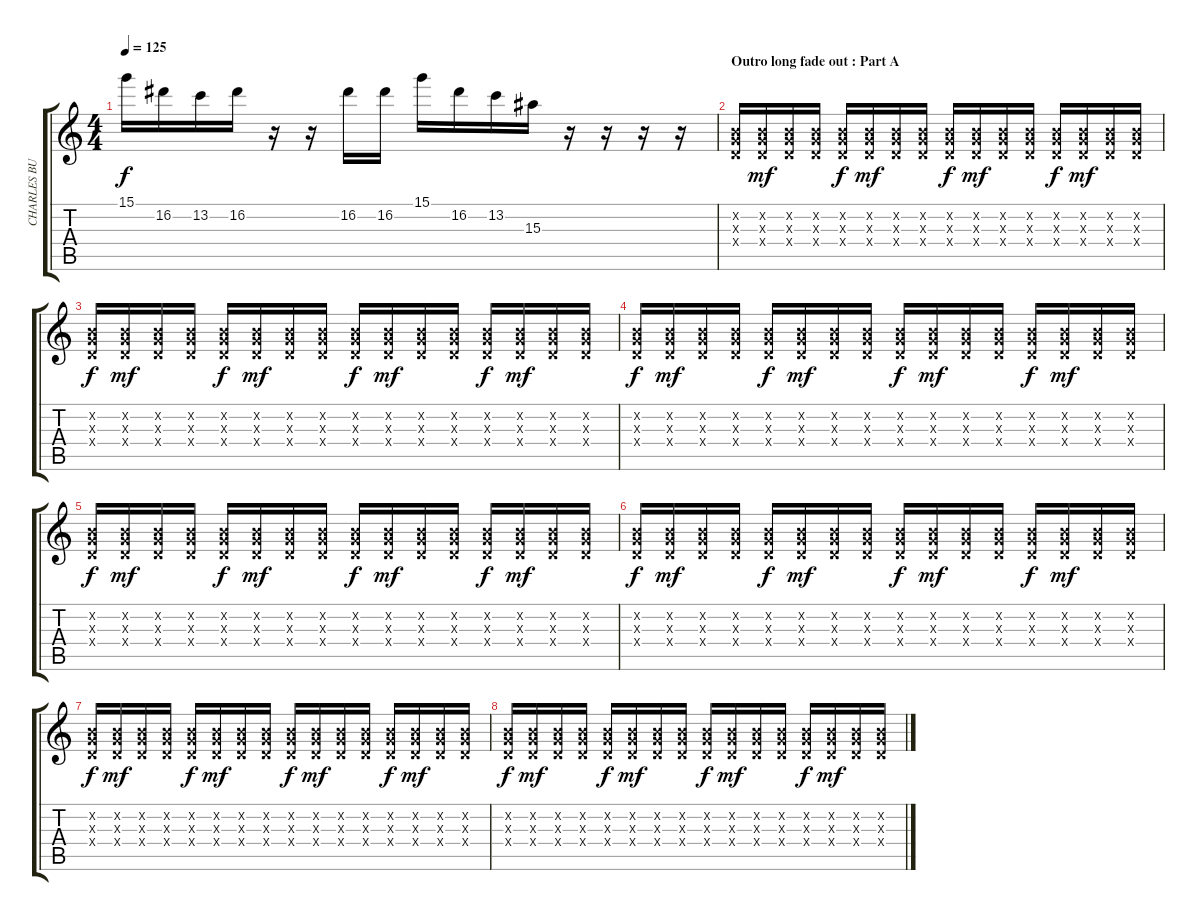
\track ("CHARLES BURCHILL!!!" "CHARLES BU") {instrument distortionguitar}
\staff {score tabs}
\tuning (E4 B3 G3 D3 A2 E2) {hide}
\ts (4 4)
\tempo 125
\clef g2
\ks c
15.1.16{dy f} 16.2.16 13.2.16 16.2.16 r.16 r.16 16.2.16 16.2.16 15.1.16 16.2.16 13.2.16 15.3.16 r.16 r.16 r.16 r.16 |
\section ("" "Outro long fade out : Part A ")
(0.2{x} 0.3{x} 0.4{x}).16{volume 12} (0.2{x} 0.3{x} 0.4{x}).16{dy mf} (0.2{x} 0.3{x} 0.4{x}).16 (0.2{x} 0.3{x} 0.4{x}).16 (0.2{x} 0.3{x} 0.4{x}).16{dy f} (0.2{x} 0.3{x} 0.4{x}).16{dy mf} (0.2{x} 0.3{x} 0.4{x}).16 (0.2{x} 0.3{x} 0.4{x}).16 (0.2{x} 0.3{x} 0.4{x}).16{dy f} (0.2{x} 0.3{x} 0.4{x}).16{dy mf} (0.2{x} 0.3{x} 0.4{x}).16 (0.2{x} 0.3{x} 0.4{x}).16 (0.2{x} 0.3{x} 0.4{x}).16{dy f} (0.2{x} 0.3{x} 0.4{x}).16{dy mf} (0.2{x} 0.3{x} 0.4{x}).16 (0.2{x} 0.3{x} 0.4{x}).16 |
(0.2{x} 0.3{x} 0.4{x}).16{dy f} (0.2{x} 0.3{x} 0.4{x}).16{dy mf} (0.2{x} 0.3{x} 0.4{x}).16 (0.2{x} 0.3{x} 0.4{x}).16 (0.2{x} 0.3{x} 0.4{x}).16{dy f} (0.2{x} 0.3{x} 0.4{x}).16{dy mf} (0.2{x} 0.3{x} 0.4{x}).16 (0.2{x} 0.3{x} 0.4{x}).16 (0.2{x} 0.3{x} 0.4{x}).16{dy f} (0.2{x} 0.3{x} 0.4{x}).16{dy mf} (0.2{x} 0.3{x} 0.4{x}).16 (0.2{x} 0.3{x} 0.4{x}).16 (0.2{x} 0.3{x} 0.4{x}).16{dy f} (0.2{x} 0.3{x} 0.4{x}).16{dy mf} (0.2{x} 0.3{x} 0.4{x}).16 (0.2{x} 0.3{x} 0.4{x}).16 |
(0.2{x} 0.3{x} 0.4{x}).16{dy f} (0.2{x} 0.3{x} 0.4{x}).16{dy mf} (0.2{x} 0.3{x} 0.4{x}).16 (0.2{x} 0.3{x} 0.4{x}).16 (0.2{x} 0.3{x} 0.4{x}).16{dy f} (0.2{x} 0.3{x} 0.4{x}).16{dy mf} (0.2{x} 0.3{x} 0.4{x}).16 (0.2{x} 0.3{x} 0.4{x}).16 (0.2{x} 0.3{x} 0.4{x}).16{dy f} (0.2{x} 0.3{x} 0.4{x}).16{dy mf} (0.2{x} 0.3{x} 0.4{x}).16 (0.2{x} 0.3{x} 0.4{x}).16 (0.2{x} 0.3{x} 0.4{x}).16{dy f} (0.2{x} 0.3{x} 0.4{x}).16{dy mf} (0.2{x} 0.3{x} 0.4{x}).16 (0.2{x} 0.3{x} 0.4{x}).16 |
(0.2{x} 0.3{x} 0.4{x}).16{dy f} (0.2{x} 0.3{x} 0.4{x}).16{dy mf} (0.2{x} 0.3{x} 0.4{x}).16 (0.2{x} 0.3{x} 0.4{x}).16 (0.2{x} 0.3{x} 0.4{x}).16{dy f} (0.2{x} 0.3{x} 0.4{x}).16{dy mf} (0.2{x} 0.3{x} 0.4{x}).16 (0.2{x} 0.3{x} 0.4{x}).16 (0.2{x} 0.3{x} 0.4{x}).16{dy f} (0.2{x} 0.3{x} 0.4{x}).16{dy mf} (0.2{x} 0.3{x} 0.4{x}).16 (0.2{x} 0.3{x} 0.4{x}).16 (0.2{x} 0.3{x} 0.4{x}).16{dy f} (0.2{x} 0.3{x} 0.4{x}).16{dy mf} (0.2{x} 0.3{x} 0.4{x}).16 (0.2{x} 0.3{x} 0.4{x}).16 |
(0.2{x} 0.3{x} 0.4{x}).16{dy f} (0.2{x} 0.3{x} 0.4{x}).16{dy mf} (0.2{x} 0.3{x} 0.4{x}).16 (0.2{x} 0.3{x} 0.4{x}).16 (0.2{x} 0.3{x} 0.4{x}).16{dy f} (0.2{x} 0.3{x} 0.4{x}).16{dy mf} (0.2{x} 0.3{x} 0.4{x}).16 (0.2{x} 0.3{x} 0.4{x}).16 (0.2{x} 0.3{x} 0.4{x}).16{dy f} (0.2{x} 0.3{x} 0.4{x}).16{dy mf} (0.2{x} 0.3{x} 0.4{x}).16 (0.2{x} 0.3{x} 0.4{x}).16 (0.2{x} 0.3{x} 0.4{x}).16{dy f} (0.2{x} 0.3{x} 0.4{x}).16{dy mf} (0.2{x} 0.3{x} 0.4{x}).16 (0.2{x} 0.3{x} 0.4{x}).16 |
(0.2{x} 0.3{x} 0.4{x}).16{dy f} (0.2{x} 0.3{x} 0.4{x}).16{dy mf} (0.2{x} 0.3{x} 0.4{x}).16 (0.2{x} 0.3{x} 0.4{x}).16 (0.2{x} 0.3{x} 0.4{x}).16{dy f} (0.2{x} 0.3{x} 0.4{x}).16{dy mf} (0.2{x} 0.3{x} 0.4{x}).16 (0.2{x} 0.3{x} 0.4{x}).16 (0.2{x} 0.3{x} 0.4{x}).16{dy f} (0.2{x} 0.3{x} 0.4{x}).16{dy mf} (0.2{x} 0.3{x} 0.4{x}).16 (0.2{x} 0.3{x} 0.4{x}).16 (0.2{x} 0.3{x} 0.4{x}).16{dy f} (0.2{x} 0.3{x} 0.4{x}).16{dy mf} (0.2{x} 0.3{x} 0.4{x}).16 (0.2{x} 0.3{x} 0.4{x}).16 |
(0.2{x} 0.3{x} 0.4{x}).16{dy f} (0.2{x} 0.3{x} 0.4{x}).16{dy mf} (0.2{x} 0.3{x} 0.4{x}).16 (0.2{x} 0.3{x} 0.4{x}).16 (0.2{x} 0.3{x} 0.4{x}).16{dy f} (0.2{x} 0.3{x} 0.4{x}).16{dy mf} (0.2{x} 0.3{x} 0.4{x}).16 (0.2{x} 0.3{x} 0.4{x}).16 (0.2{x} 0.3{x} 0.4{x}).16{dy f} (0.2{x} 0.3{x} 0.4{x}).16{dy mf} (0.2{x} 0.3{x} 0.4{x}).16 (0.2{x} 0.3{x} 0.4{x}).16 (0.2{x} 0.3{x} 0.4{x}).16{dy f} (0.2{x} 0.3{x} 0.4{x}).16{dy mf} (0.2{x} 0.3{x} 0.4{x}).16 (0.2{x} 0.3{x} 0.4{x}).16
